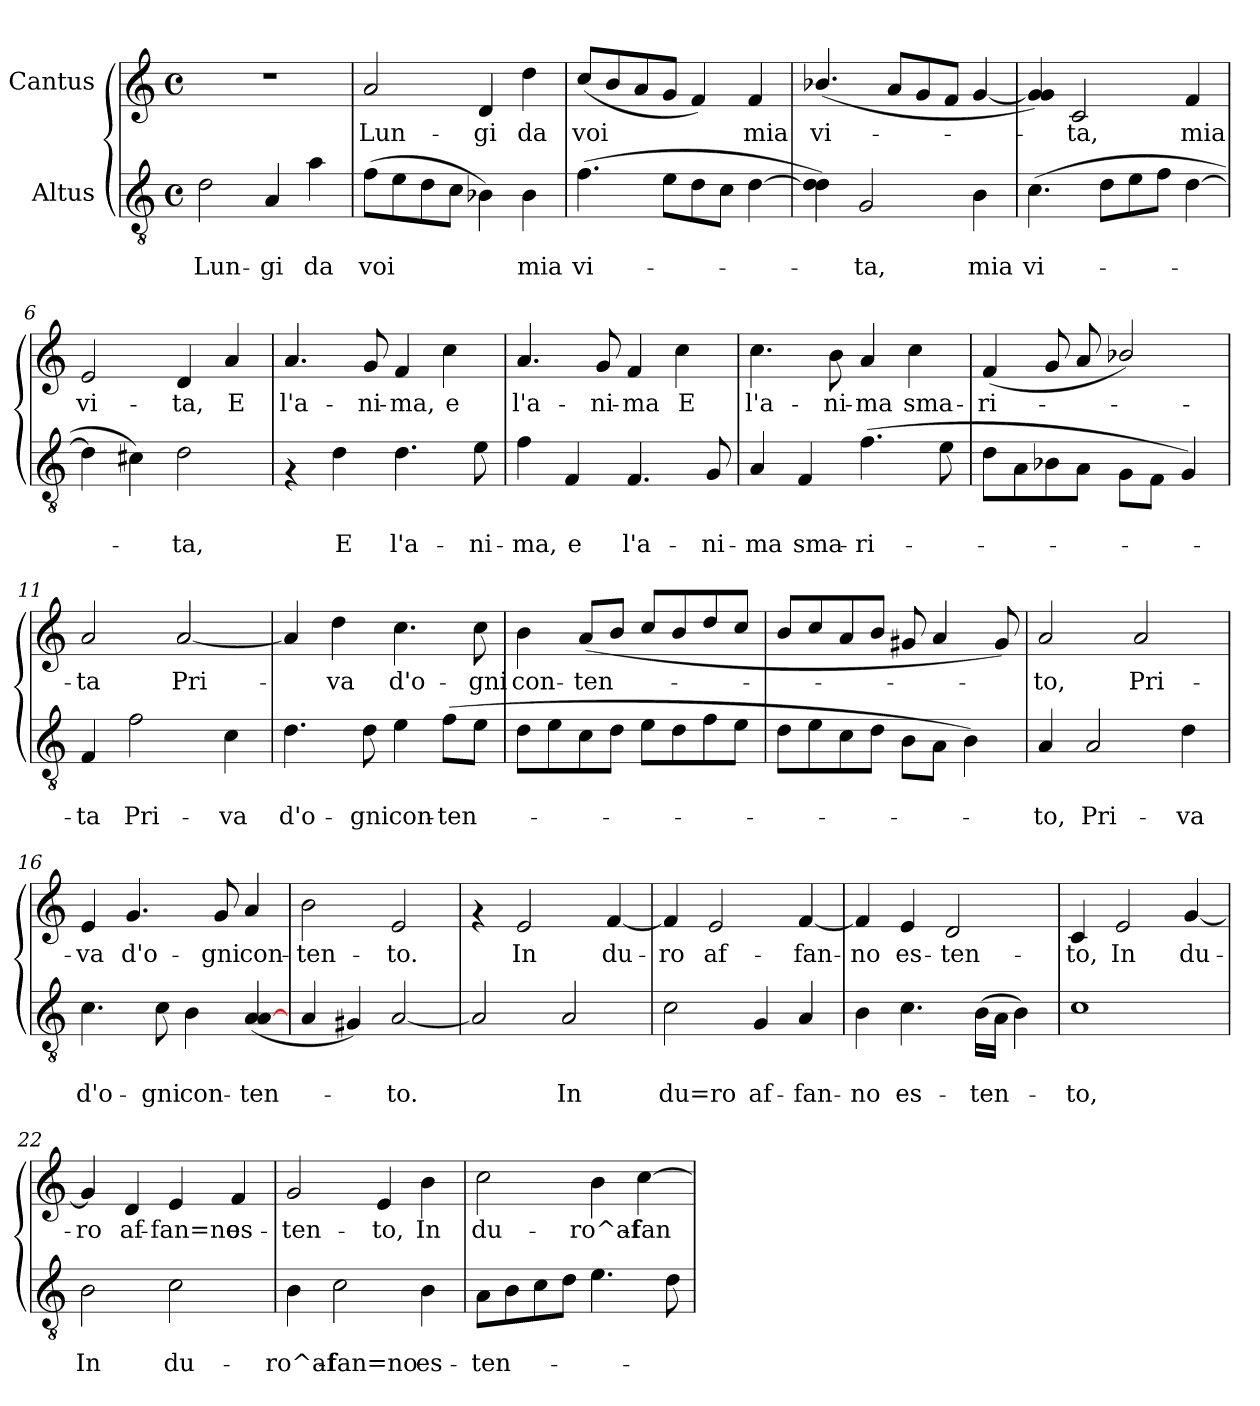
**kern	**text	**text	**kern	**text
*part2	*part2	*part2	*part1	*part1
*staff2	*staff2	*staff2	*staff1	*staff1
*I"Altus	*	*	*I"Cantus	*
*clefGv2	*	*	*clefG2	*
*k[]	*	*	*k[]	*
*C:	*	*	*C:	*
*M4/4	*	*	*M4/4	*
*met(c)	*	*	*met(c)	*
=1	=1	=1	=1	=1
!	!	!LO:LY:b	!	!
2d\	.	Lun-	1r	.
!	!	!LO:LY:b	!	!
4A/	.	-gi	.	.
!	!	!LO:LY:b	!	!
4a\	.	da	.	.
=2	=2	=2	=2	=2
!	!	!LO:LY:b	!	!LO:LY:b
(>8f\L	.	voi	2a/	Lun-
8e\	.	.	.	.
8d\	.	.	.	.
8c\J	.	.	.	.
!	!	!	!	!LO:LY:b
4B-X\)	.	.	4d/	-gi
!	!	!LO:LY:b	!	!LO:LY:b
4B-\	.	mia	4dd\	da
=3	=3	=3	=3	=3
!	!	!LO:LY:b	!	!LO:LY:b
(>4.f\	.	vi-	(<8cc/L	voi
.	.	.	8b/	.
.	.	.	8a/	.
8e\L	.	.	8g/J	.
8d\	.	.	4f/)	.
8c\J	.	.	.	.
!	!	!	!	!LO:LY:b
[>4d\	.	.	4f/	mia
=4	=4	=4	=4	=4
!	!	!	!	!LO:LY:b
4d\] 4d\)	.	.	(<4.b-X/	vi-
!	!	!LO:LY:b	!	!
2G/	.	-ta,	.	.
.	.	.	8a/L	.
.	.	.	8g/	.
.	.	.	8f/J	.
!	!	!LO:LY:b	!	!
4B\	.	mia	[<4g/	.
=5	=5	=5	=5	=5
!	!	!LO:LY:b	!	!
(>4.c\	.	vi-	4g/] 4g/)	.
!	!	!	!	!LO:LY:b
.	.	.	2c/	-ta,
8d\L	.	.	.	.
8e\	.	.	.	.
8f\J	.	.	.	.
!	!	!	!	!LO:LY:b
[>4d\	.	.	4f/	mia
=6	=6	=6	=6	=6
!	!	!	!	!LO:LY:b
4d\]	.	.	2e/	vi-
4c#X\)	.	.	.	.
!	!	!LO:LY:b	!	!LO:LY:b
2d\	.	-ta,	4d/	-ta,
!	!	!	!	!LO:LY:b
.	.	.	4a/	E
!!LO:LB:g=z
=7	=7	=7	=7	=7
!	!	!	!	!LO:LY:b
4rF	.	.	4.a/	l'a-
!	!	!LO:LY:b	!	!
4d\	.	E	.	.
!	!	!	!	!LO:LY:b
.	.	.	8g/	-ni-
!	!	!LO:LY:b	!	!LO:LY:b
4.d\	.	l'a-	4f/	-ma,
!	!	!	!	!LO:LY:b
.	.	.	4cc\	e
!	!	!LO:LY:b	!	!
8e\	.	-ni-	.	.
=8	=8	=8	=8	=8
!	!	!LO:LY:b	!	!LO:LY:b
4f\	.	-ma,	4.a/	l'a-
!	!	!LO:LY:b	!	!
4F/	.	e	.	.
!	!	!	!	!LO:LY:b
.	.	.	8g/	-ni-
!	!	!LO:LY:b	!	!LO:LY:b
4.F/	.	l'a-	4f/	-ma
!	!	!	!	!LO:LY:b
.	.	.	4cc\	E
!	!	!LO:LY:b	!	!
8G/	.	-ni-	.	.
=9	=9	=9	=9	=9
!	!	!LO:LY:b	!	!LO:LY:b
4A/	.	-ma	4.cc\	l'a-
!	!	!LO:LY:b	!	!
4F/	.	sma-	.	.
!	!	!	!	!LO:LY:b
.	.	.	8b\	-ni-
!	!	!LO:LY:b	!	!LO:LY:b
(>4.f\	.	-ri-	4a/	-ma
!	!	!	!	!LO:LY:b
.	.	.	4cc\	sma-
8e\	.	.	.	.
=10	=10	=10	=10	=10
!	!	!	!	!LO:LY:b
8d\L	.	.	(<4f/	-ri-
8A\	.	.	.	.
8B-X\	.	.	8g/	.
8A\J	.	.	8a/	.
8G\L	.	.	2b-X/)	.
8F\J	.	.	.	.
4G/)	.	.	.	.
=11	=11	=11	=11	=11
!	!	!LO:LY:b	!	!LO:LY:b
4F/	.	-ta	2a/	-ta
!	!	!LO:LY:b	!	!
2f\	.	Pri-	.	.
!	!	!	!	!LO:LY:b
.	.	.	[<2a/	Pri-
!	!	!LO:LY:b	!	!
4c\	.	-va	.	.
=12	=12	=12	=12	=12
!	!	!LO:LY:b	!	!
4.d\	.	d'o-	4a/]	.
!	!	!	!	!LO:LY:b
.	.	.	4dd\	-va
!	!	!LO:LY:b	!	!
8d\	.	-gni	.	.
!	!	!LO:LY:b	!	!LO:LY:b
4e\	.	con-	4.cc\	d'o-
!	!	!LO:LY:b	!	!
(>8f\L	.	-ten-	.	.
!	!	!	!	!LO:LY:b
8e\J	.	.	8cc\	-gni
!!LO:LB:g=z
=13	=13	=13	=13	=13
!	!	!	!	!LO:LY:b
8d\L	.	.	4b\	con-
8e\	.	.	.	.
!	!	!	!	!LO:LY:b
8c\	.	.	(<8a/L	-ten-
8d\J	.	.	8b/J	.
8e\L	.	.	8cc/L	.
8d\	.	.	8b/	.
8f\	.	.	8dd/	.
8e\J	.	.	8cc/J	.
=14	=14	=14	=14	=14
8d\L	.	.	8b/L	.
8e\	.	.	8cc/	.
8c\	.	.	8a/	.
8d\J	.	.	8b/J	.
8B\L	.	.	8g#X/	.
8A\J	.	.	4a/	.
4B\)	.	.	.	.
.	.	.	8g#/)	.
=15	=15	=15	=15	=15
!	!	!LO:LY:b	!	!LO:LY:b
4A/	.	-to,	2a/	-to,
!	!	!LO:LY:b	!	!
2A/	.	Pri-	.	.
!	!	!	!	!LO:LY:b
.	.	.	2a/	Pri-
!	!	!LO:LY:b	!	!
4d\	.	-va	.	.
=16	=16	=16	=16	=16
!	!	!LO:LY:b	!	!LO:LY:b
4.c\	.	d'o-	4e/	-va
!	!	!	!	!LO:LY:b
.	.	.	4.g/	d'o-
!	!	!LO:LY:b	!	!
8c\	.	-gni	.	.
!	!	!LO:LY:b	!	!
4B\	.	con-	.	.
!	!	!	!	!LO:LY:b
.	.	.	8g/	-gni
!	!	!LO:LY:b	!	!LO:LY:b
(<4A/ [<4A/	.	-ten-	4a/	con-
=17	=17	=17	=17	=17
!	!	!	!	!LO:LY:b
4A/	.	.	2b\	-ten-
4G#X/)	.	.	.	.
!	!	!LO:LY:b	!	!LO:LY:b
[<2A/	.	-to.	2e/	-to.
=18	=18	=18	=18	=18
2A/]	.	.	4rf	.
!	!	!	!	!LO:LY:b
.	.	.	2e/	In
!	!	!LO:LY:b	!	!
2A/	.	In	.	.
!	!	!	!	!LO:LY:b
.	.	.	[<4f/	du-
!!LO:LB:g=z
=19	=19	=19	=19	=19
!	!	!LO:LY:b	!	!LO:LY:b
2c\	.	du=ro	4f/]	-ro
!	!	!	!	!LO:LY:b
.	.	.	2e/	af-
!	!	!LO:LY:b	!	!
4G/	.	af-	.	.
!	!	!LO:LY:b	!	!LO:LY:b
4A/	.	-fan-	[<4f/	-fan-
=20	=20	=20	=20	=20
!	!	!LO:LY:b	!	!LO:LY:b
4B\	.	-no	4f/]	-no
!	!	!LO:LY:b	!	!LO:LY:b
4.c\	.	es-	4e/	es-
!	!	!	!	!LO:LY:b
.	.	.	2d/	-ten-
!	!	!LO:LY:b	!	!
(>16B\LL	.	-ten-	.	.
16A\JJ	.	.	.	.
4B\)	.	.	.	.
=21	=21	=21	=21	=21
!	!	!LO:LY:b	!	!LO:LY:b
1c	.	-to,	4c/	-to,
!	!	!	!	!LO:LY:b
.	.	.	2e/	In
!	!	!	!	!LO:LY:b
.	.	.	[<4g/	du-
=22	=22	=22	=22	=22
!	!	!LO:LY:b	!	!LO:LY:b
2B\	.	In	4g/]	-ro
!	!	!	!	!LO:LY:b
.	.	.	4d/	af-
!	!	!LO:LY:b	!	!LO:LY:b
2c\	.	du-	4e/	-fan=no
!	!	!	!	!LO:LY:b
.	.	.	4f/	es-
=23	=23	=23	=23	=23
!	!	!LO:LY:b	!	!LO:LY:b
4B\	.	-ro^af-	2g/	-ten-
!	!	!LO:LY:b	!	!
2c\	.	-fan=no	.	.
!	!	!	!	!LO:LY:b
.	.	.	4e/	-to,
!	!	!LO:LY:b	!	!LO:LY:b
4B\	.	es-	4b\	In
=24	=24	=24	=24	=24
!	!	!LO:LY:b	!	!LO:LY:b
8A\L	.	-ten-	2cc\	du-
8B\	.	.	.	.
8c\	.	.	.	.
8d\J	.	.	.	.
!	!	!	!	!LO:LY:b
4.e\	.	.	4b\	-ro^af-
!	!	!	!	!LO:LY:b
.	.	.	[<4cc\	-fan-
8d\	.	.	.	.
=	=	=	=	=
*-	*-	*-	*-	*-
